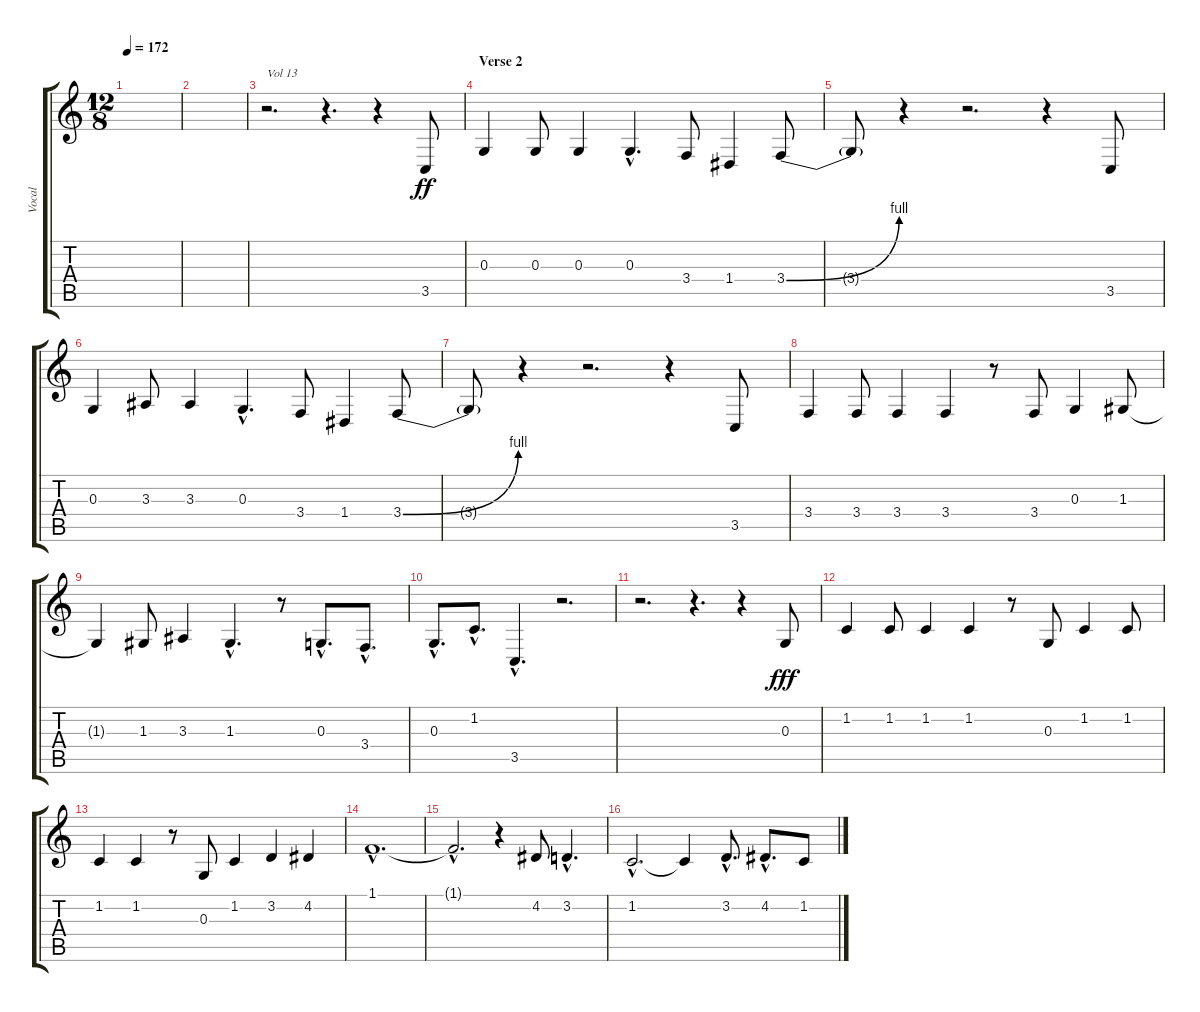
\track ("Vocal" "Vocal") {instrument flute}
\staff {score tabs}
\tuning (E4 B3 G3 D3 A2 E2) {hide}
\ts (12 8)
\tempo 172
\clef g2
\ks c
|
|
r.2{d txt "Vol 13" volume 13} r.4{d} r.4 3.5.8{dy ff} |
\section ("" "Verse 2")
0.3.4 0.3.8 0.3.4 0.3{hac}.4{d} 3.4.8 1.4.4 3.4{be (bend 0 0 60 4)}.8 |
3.4{t}.8 r.4 r.2{d} r.4 3.5.8 |
0.3.4 3.3.8 3.3.4 0.3{hac}.4{d} 3.4.8 1.4.4 3.4{be (bend 0 0 60 4)}.8 |
3.4{t}.8 r.4 r.2{d} r.4 3.5.8 |
3.4.4 3.4.8 3.4.4 3.4.4 r.8 3.4.8 0.3.4 1.3.8 |
1.3{t}.4 1.3.8 3.3.4 1.3{hac}.4{d} r.8 0.3{hac}.8{d} 3.4{hac}.8{d} |
0.3{hac}.8{d} 1.2{hac}.8{d} 3.5{hac}.4{d} r.2{d} |
r.2{d} r.4{d} r.4 0.3.8{dy fff} |
1.2.4 1.2.8 1.2.4 1.2.4 r.8 0.3.8 1.2.4 1.2.8 |
1.2.4 1.2.4 r.8 0.3.8 1.2.4 3.2.4 4.2.4 |
1.1{hac}.1{d} |
1.1{hac t}.2{d} r.4 4.2.8 3.2{hac}.4{d} |
1.2{hac}.2{d} 1.2{t}.4 3.2{hac}.8{d} 4.2{hac}.8{d} 1.2.8
